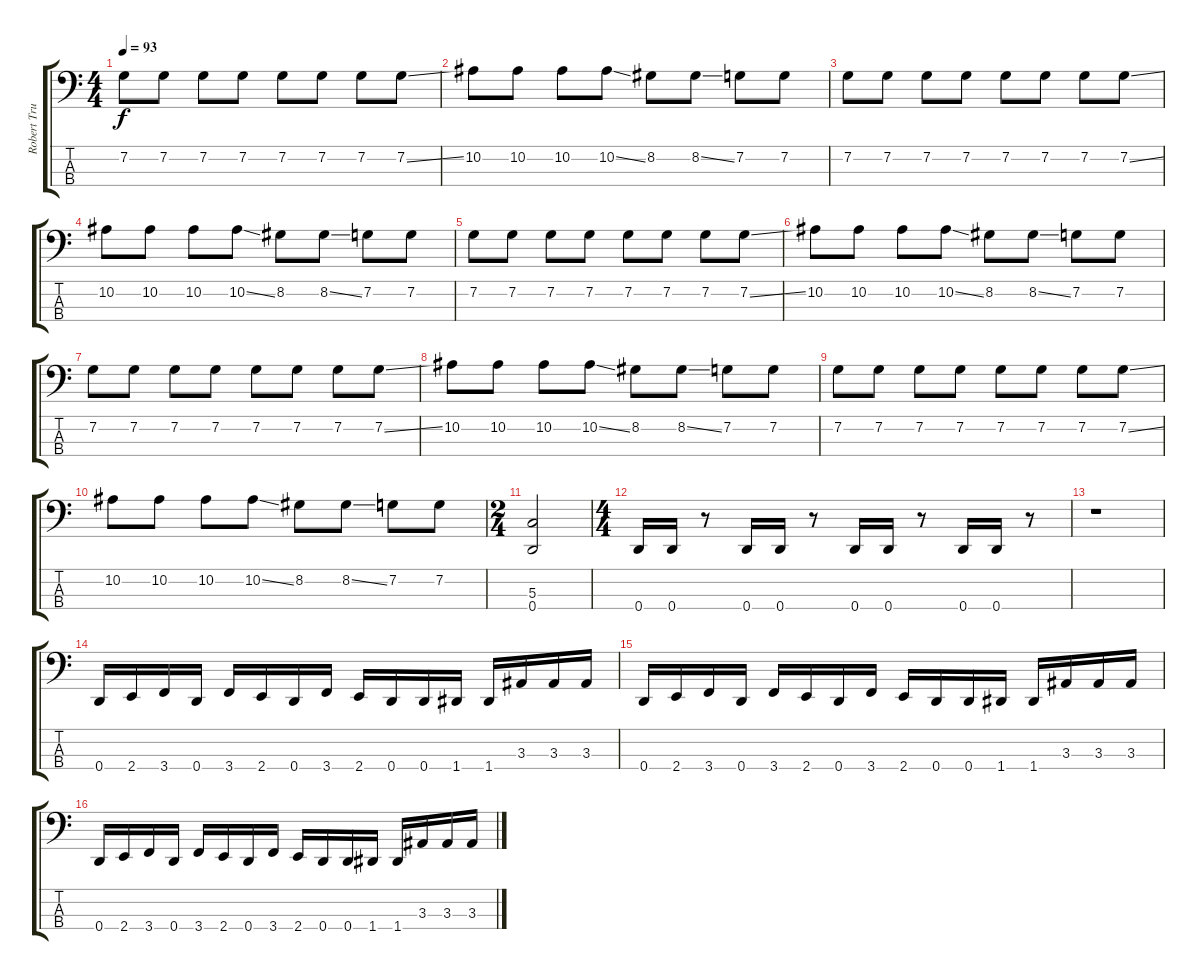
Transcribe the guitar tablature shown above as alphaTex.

\track ("Robert Trujillo" "Robert Tru") {instrument electricbassfinger}
\staff {score tabs}
\tuning (F2 C2 G1 D1) {hide}
\ts (4 4)
\tempo 93
\clef f4
\ks c
7.2.8{dy f} 7.2.8 7.2.8 7.2.8 7.2.8 7.2.8 7.2.8 7.2{ss}.8 |
10.2.8 10.2.8 10.2.8 10.2{ss}.8 8.2.8 8.2{ss}.8 7.2.8 7.2.8 |
7.2.8 7.2.8 7.2.8 7.2.8 7.2.8 7.2.8 7.2.8 7.2{ss}.8 |
10.2.8 10.2.8 10.2.8 10.2{ss}.8 8.2.8 8.2{ss}.8 7.2.8 7.2.8 |
7.2.8 7.2.8 7.2.8 7.2.8 7.2.8 7.2.8 7.2.8 7.2{ss}.8 |
10.2.8 10.2.8 10.2.8 10.2{ss}.8 8.2.8 8.2{ss}.8 7.2.8 7.2.8 |
7.2.8 7.2.8 7.2.8 7.2.8 7.2.8 7.2.8 7.2.8 7.2{ss}.8 |
10.2.8 10.2.8 10.2.8 10.2{ss}.8 8.2.8 8.2{ss}.8 7.2.8 7.2.8 |
7.2.8 7.2.8 7.2.8 7.2.8 7.2.8 7.2.8 7.2.8 7.2{ss}.8 |
10.2.8 10.2.8 10.2.8 10.2{ss}.8 8.2.8 8.2{ss}.8 7.2.8 7.2.8 |
\ts (2 4)
(5.3 0.4).2 |
\ts (4 4)
0.4.16 0.4.16 r.8 0.4.16 0.4.16 r.8 0.4.16 0.4.16 r.8 0.4.16 0.4.16 r.8 |
r.1 |
0.4.16 2.4.16 3.4.16 0.4.16 3.4.16 2.4.16 0.4.16 3.4.16 2.4.16 0.4.16 0.4.16 1.4.16 1.4.16 3.3.16 3.3.16 3.3.16 |
0.4.16 2.4.16 3.4.16 0.4.16 3.4.16 2.4.16 0.4.16 3.4.16 2.4.16 0.4.16 0.4.16 1.4.16 1.4.16 3.3.16 3.3.16 3.3.16 |
0.4.16 2.4.16 3.4.16 0.4.16 3.4.16 2.4.16 0.4.16 3.4.16 2.4.16 0.4.16 0.4.16 1.4.16 1.4.16 3.3.16 3.3.16 3.3.16
